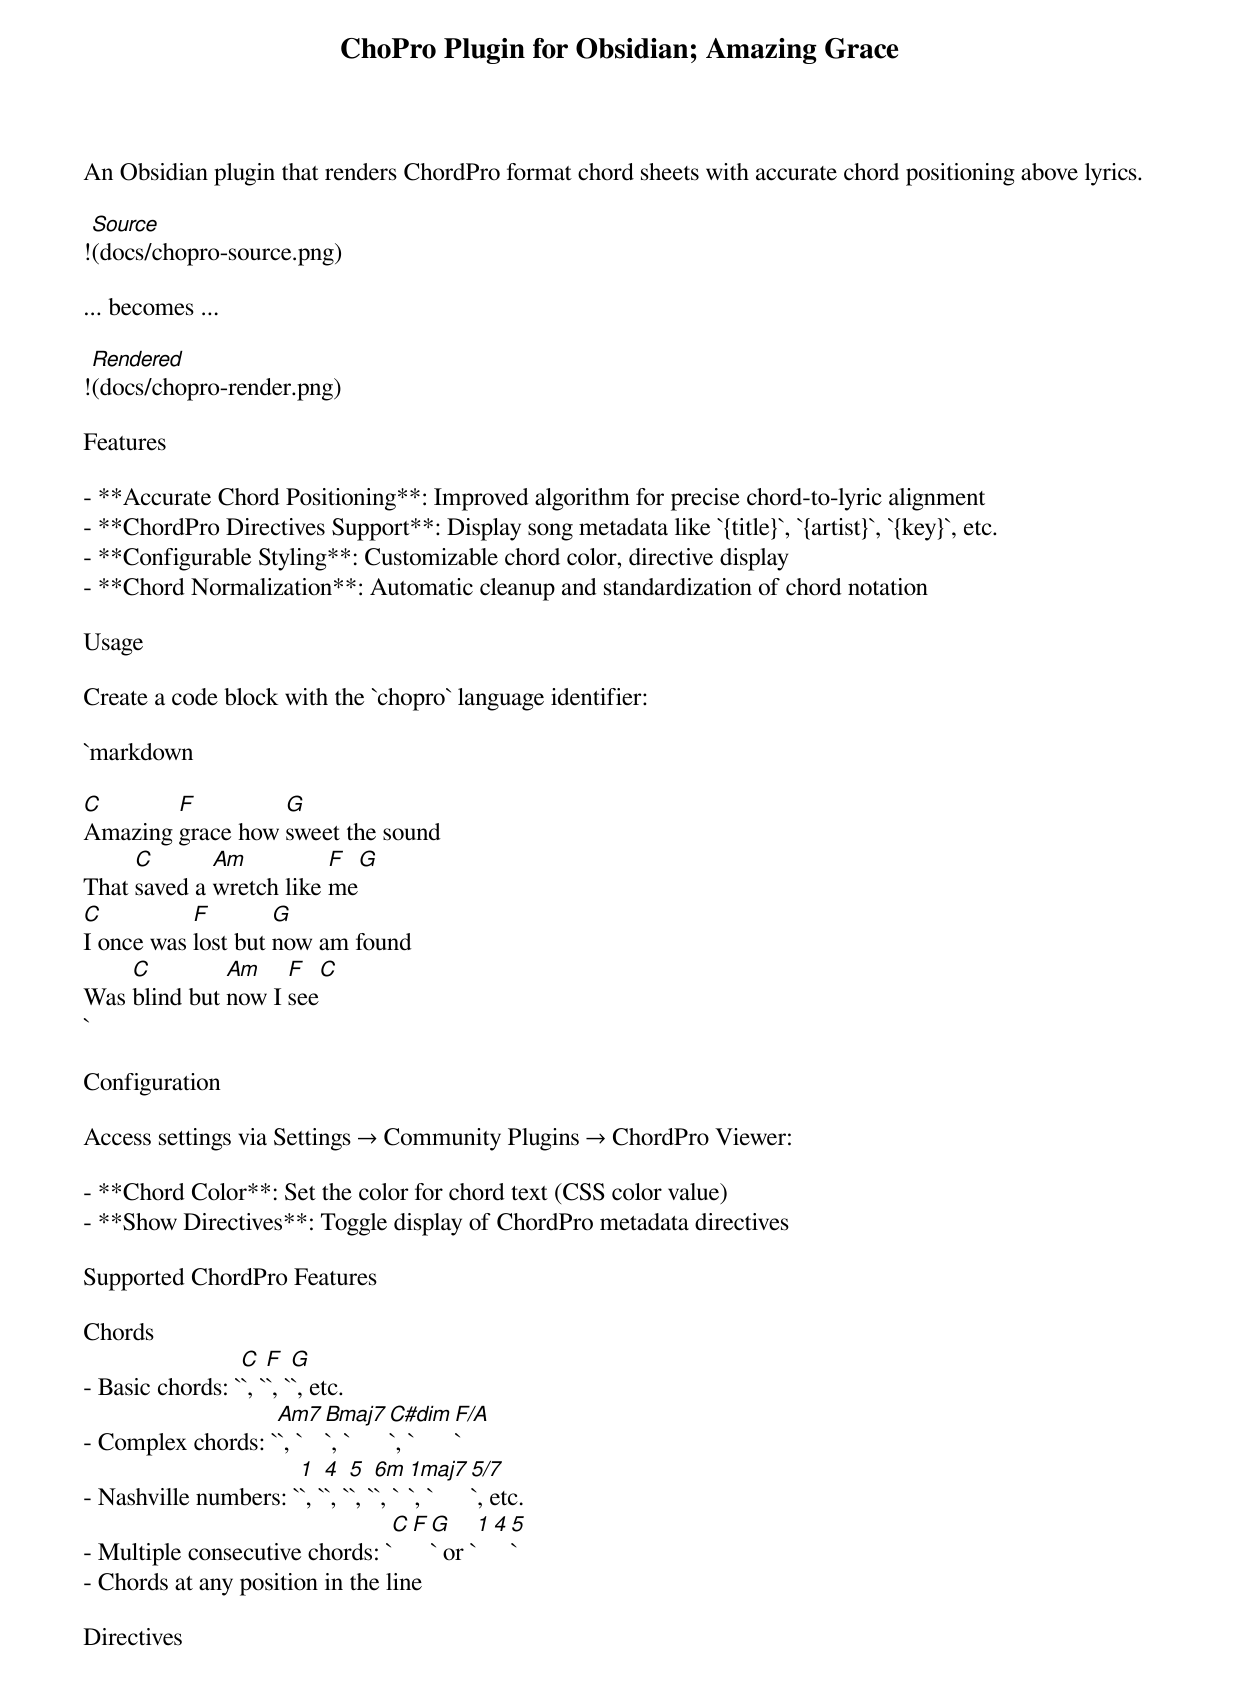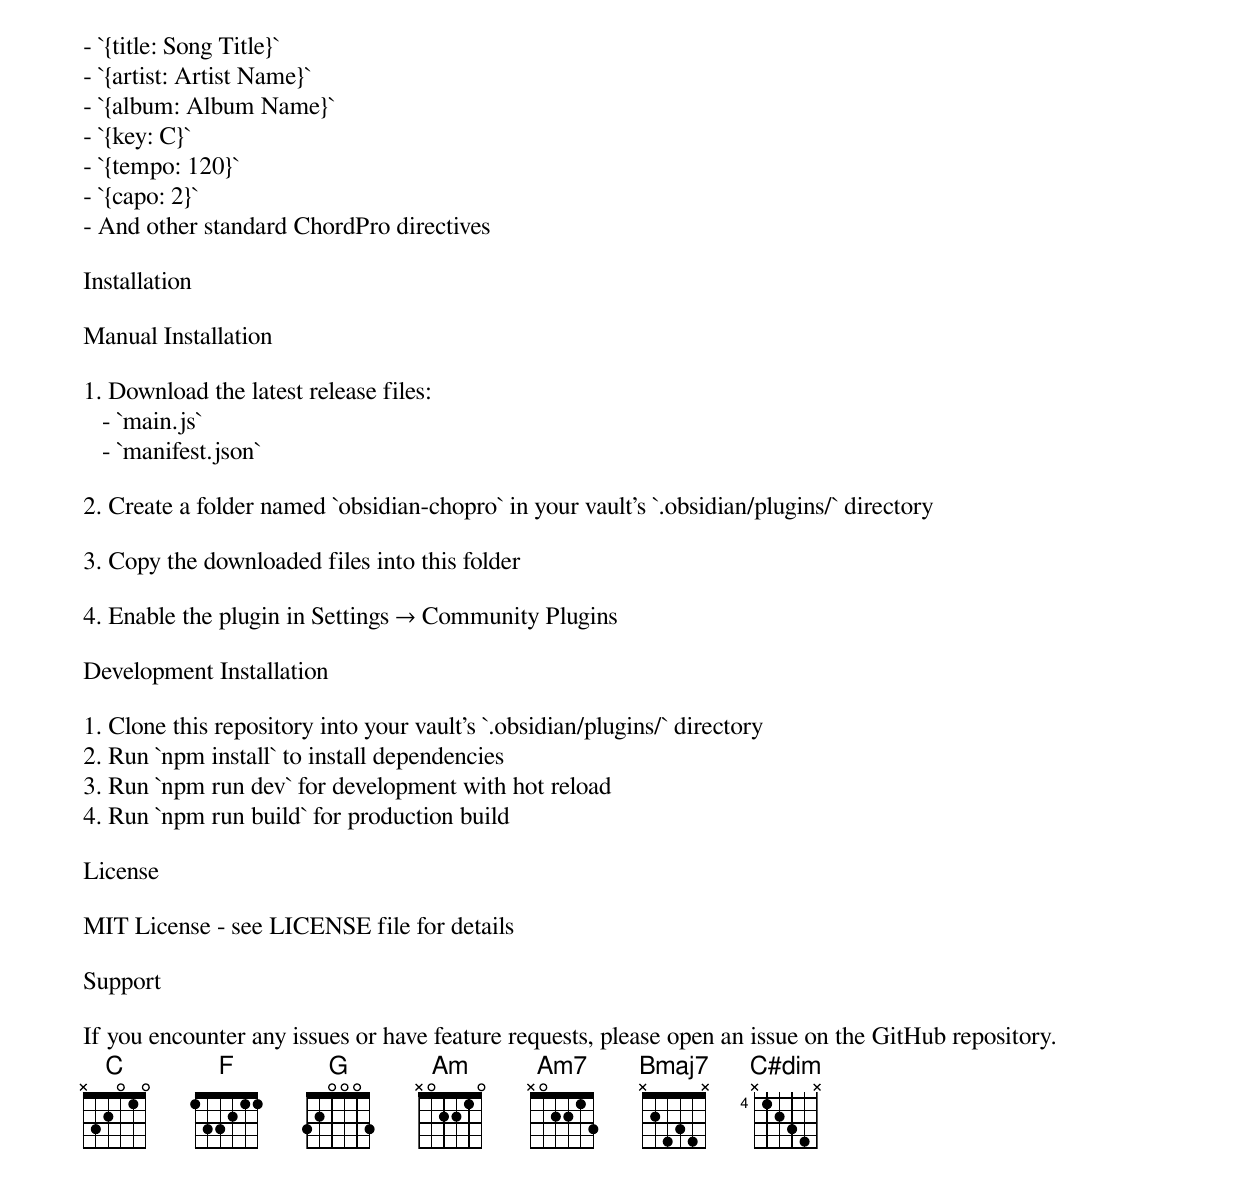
ChoPro Plugin for Obsidian

An Obsidian plugin that renders ChordPro format chord sheets with accurate chord positioning above lyrics.

![Source](docs/chopro-source.png)

... becomes ...

![Rendered](docs/chopro-render.png)

Features

- **Accurate Chord Positioning**: Improved algorithm for precise chord-to-lyric alignment
- **ChordPro Directives Support**: Display song metadata like `{title}`, `{artist}`, `{key}`, etc.
- **Configurable Styling**: Customizable chord color, directive display
- **Chord Normalization**: Automatic cleanup and standardization of chord notation

Usage

Create a code block with the `chopro` language identifier:

`markdown
{title: Amazing Grace}
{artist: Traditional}

[C]Amazing [F]grace how [G]sweet the sound
That [C]saved a [Am]wretch like [F]me[G]
[C]I once was [F]lost but [G]now am found
Was [C]blind but [Am]now I [F]see[C]
`

Configuration

Access settings via Settings → Community Plugins → ChordPro Viewer:

- **Chord Color**: Set the color for chord text (CSS color value)
- **Show Directives**: Toggle display of ChordPro metadata directives

Supported ChordPro Features

Chords
- Basic chords: `[C]`, `[F]`, `[G]`, etc.
- Complex chords: `[Am7]`, `[Bmaj7]`, `[C#dim]`, `[F/A]`
- Nashville numbers: `[1]`, `[4]`, `[5]`, `[6m]`, `[1maj7]`, `[5/7]`, etc.
- Multiple consecutive chords: `[C][F][G]` or `[1][4][5]`
- Chords at any position in the line

Directives
- `{title: Song Title}`
- `{artist: Artist Name}`
- `{album: Album Name}`
- `{key: C}`
- `{tempo: 120}`
- `{capo: 2}`
- And other standard ChordPro directives

Installation

Manual Installation

1. Download the latest release files:
   - `main.js`
   - `manifest.json`

2. Create a folder named `obsidian-chopro` in your vault's `.obsidian/plugins/` directory

3. Copy the downloaded files into this folder

4. Enable the plugin in Settings → Community Plugins

Development Installation

1. Clone this repository into your vault's `.obsidian/plugins/` directory
2. Run `npm install` to install dependencies
3. Run `npm run dev` for development with hot reload
4. Run `npm run build` for production build

License

MIT License - see LICENSE file for details

Support

If you encounter any issues or have feature requests, please open an issue on the GitHub repository.
